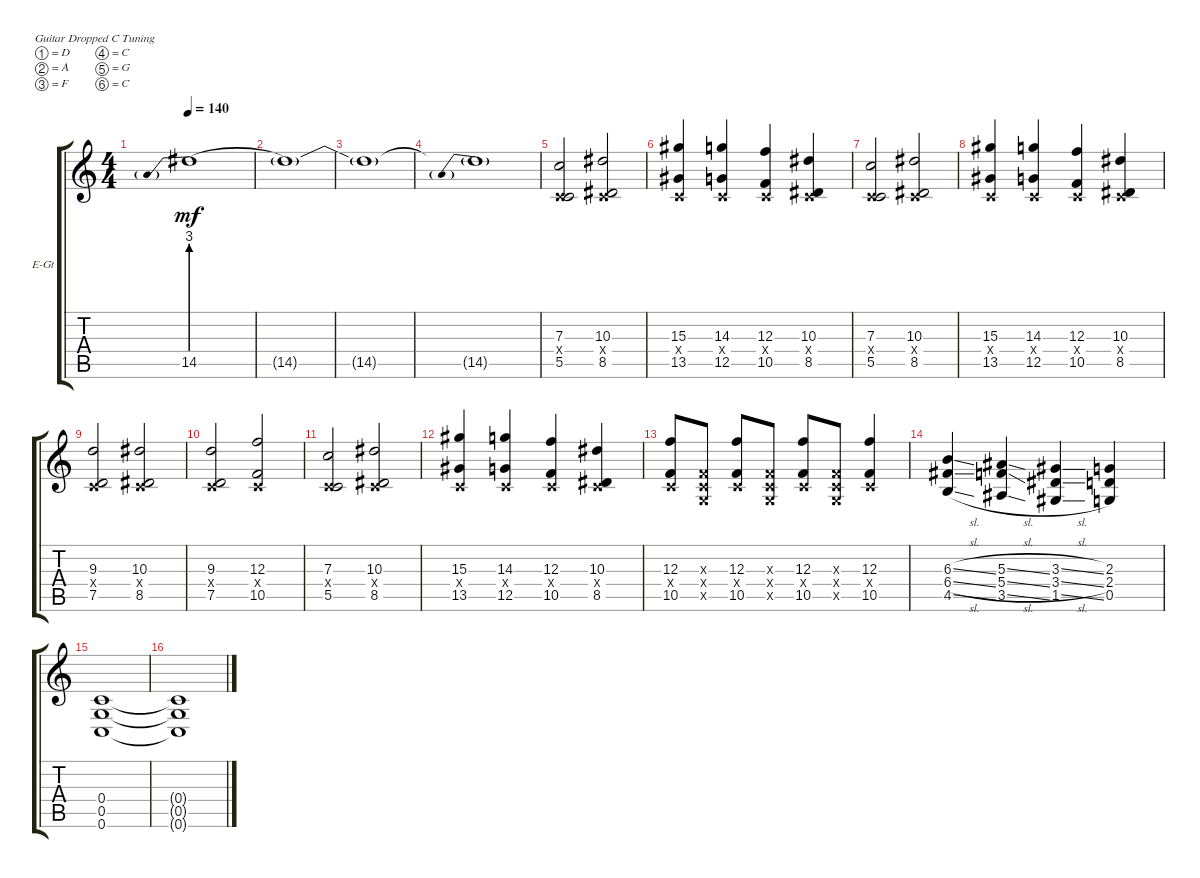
\bracketExtendMode groupsimilarinstruments
\firstSystemTrackNameOrientation horizontal
\otherSystemsTrackNameOrientation horizontal
\track ("Jacky Vincent" "E-Gt") {instrument distortionguitar}
\staff {score tabs}
\tuning (D4 A3 F3 C3 G2 C2)
\ts (4 4)
\tempo 140
\clef g2
\ks c
14.5{be (prebend 0 12 60 12) t}.1{dy mf} |
14.5{t}.1 |
14.5{t}.1 |
14.5{be (prebend 0 12 60 12) t}.1 |
(7.3 0.4{x} 5.5).2 (10.3 0.4{x} 8.5).2 |
(15.3 0.4{x} 13.5).4 (14.3 0.4{x} 12.5).4 (12.3 0.4{x} 10.5).4 (10.3 0.4{x} 8.5).4 |
(7.3 0.4{x} 5.5).2 (10.3 0.4{x} 8.5).2 |
(15.3 0.4{x} 13.5).4 (14.3 0.4{x} 12.5).4 (12.3 0.4{x} 10.5).4 (10.3 0.4{x} 8.5).4 |
(9.3 0.4{x} 7.5).2 (10.3 0.4{x} 8.5).2 |
(9.3 0.4{x} 7.5).2 (12.3 0.4{x} 10.5).2 |
(7.3 0.4{x} 5.5).2 (10.3 0.4{x} 8.5).2 |
(15.3 0.4{x} 13.5).4 (14.3 0.4{x} 12.5).4 (12.3 0.4{x} 10.5).4 (10.3 0.4{x} 8.5).4 |
(12.3 0.4{x} 10.5).8 (0.3{x} 0.4{x} 0.5{x}).8 (12.3 0.4{x} 10.5).8 (0.3{x} 0.4{x} 0.5{x}).8 (12.3 0.4{x} 10.5).8 (0.3{x} 0.4{x} 0.5{x}).8 (12.3 0.4{x} 10.5).4 |
(6.3{sl} 6.4{sl} 4.5{sl}).4 (5.3{sl} 5.4{sl} 3.5{sl}).4 (3.3{sl} 3.4{sl} 1.5{sl}).4 (2.3 2.4 0.5).4 |
(0.4 0.5 0.6).1 |
(0.4{t} 0.5{t} 0.6{t}).1
